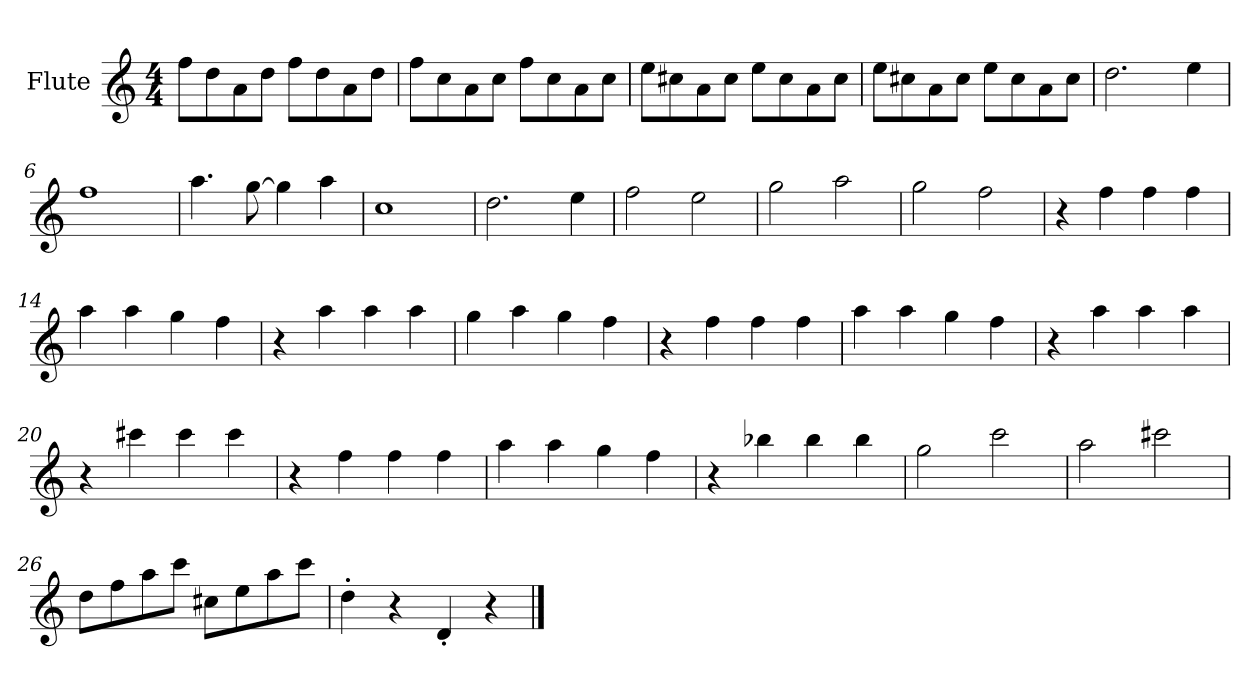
**kern
*part1
*staff1
*I"Flute
*I'Fl.
*clefG2
*k[]
*M4/4
*MM170
=1
8ff\L
8dd\
8a\
8dd\J
8ff\L
8dd\
8a\
8dd\J
=2
8ff\L
8cc\
8a\
8cc\J
8ff\L
8cc\
8a\
8cc\J
=3
8ee\L
8cc#X\
8a\
8cc#\J
8ee\L
8cc#\
8a\
8cc#\J
=4
8ee\L
8cc#X\
8a\
8cc#\J
8ee\L
8cc#\
8a\
8cc#\J
!!LO:LB:g=z
=5
2.dd\
4ee\
=6
1ff
=7
4.aa\
[8gg\
4gg\]
4aa\
=8
1cc
!!LO:LB:g=z
=9
2.dd\
4ee\
=10
2ff\
2ee\
=11
2gg\
2aa\
=12
2gg\
2ff\
!!LO:LB:g=z
=13
4r
4ff\
4ff\
4ff\
=14
4aa\
4aa\
4gg\
4ff\
=15
4r
4aa\
4aa\
4aa\
=16
4gg\
4aa\
4gg\
4ff\
!!LO:LB:g=z
=17
4r
4ff\
4ff\
4ff\
=18
4aa\
4aa\
4gg\
4ff\
=19
4r
4aa\
4aa\
4aa\
=20
4r
4ccc#X\
4ccc#\
4ccc#\
!!LO:LB:g=z
=21
4r
4ff\
4ff\
4ff\
=22
4aa\
4aa\
4gg\
4ff\
=23
4r
4bb-X\
4bb-\
4bb-\
=24
2gg\
2ccc\
!!LO:LB:g=z
=25
2aa\
2ccc#X\
=26
8dd\L
8ff\
8aa\
8ccc\J
8cc#X\L
8ee\
8aa\
8ccc\J
=27
4dd'\
4r
4d'/
4r
==
*-
